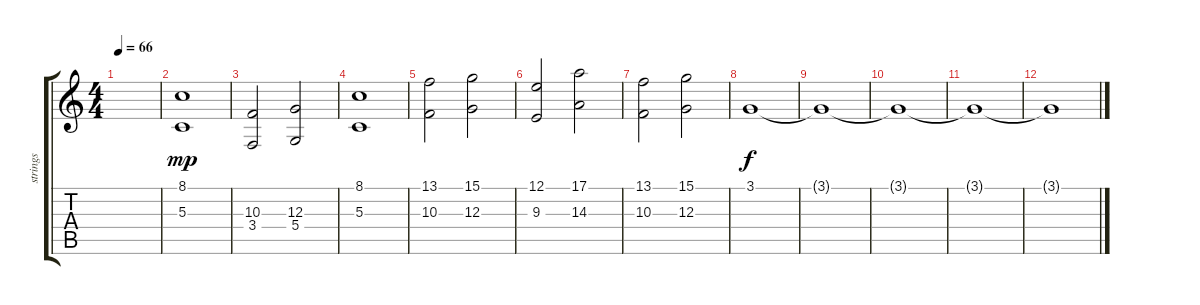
\track ("strings" "strings") {instrument synthstrings2}
\staff {score tabs}
\tuning (E4 B3 G3 D3 A2 E2) {hide}
\ts (4 4)
\tempo 66
\clef g2
\ks c
|
(8.1 5.3).1{dy mp} |
(10.3 3.4).2 (12.3 5.4).2 |
(8.1 5.3).1 |
(13.1 10.3).2 (15.1 12.3).2 |
(12.1 9.3).2 (17.1 14.3).2 |
(13.1 10.3).2 (15.1 12.3).2 |
3.1.1{dy f} |
3.1{t}.1 |
3.1{t}.1 |
3.1{t}.1{volume 0} |
3.1{t}.1
